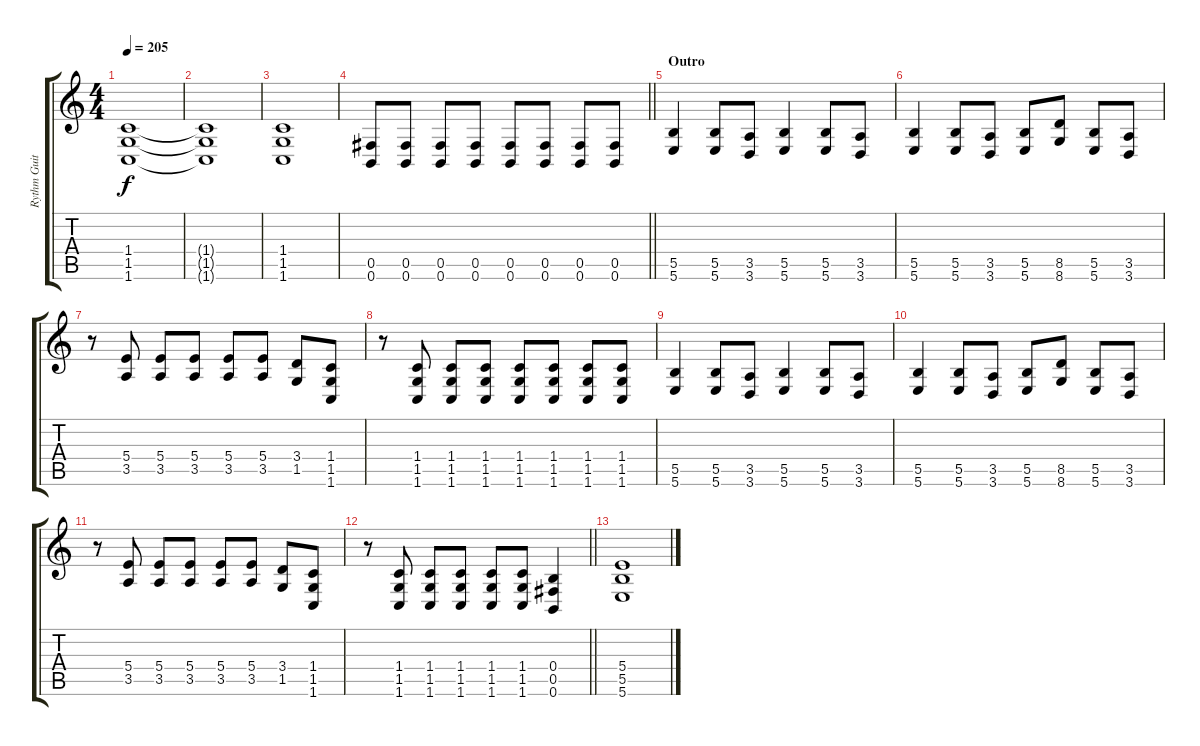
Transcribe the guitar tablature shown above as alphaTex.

\track ("Rythm Guitar" "Rythm Guit") {instrument distortionguitar}
\staff {score tabs}
\tuning (Db4 Ab3 E3 B2 Gb2 B1) {hide}
\ts (4 4)
\tempo 205
\clef g2
\ks c
(1.4 1.5 1.6).1{dy f} |
(1.4{t} 1.5{t} 1.6{t}).1 |
(1.4 1.5 1.6).1 |
\barLineRight lightlight
(0.5 0.6).8 (0.5 0.6).8 (0.5 0.6).8 (0.5 0.6).8 (0.5 0.6).8 (0.5 0.6).8 (0.5 0.6).8 (0.5 0.6).8 |
\section ("" "Outro")
(5.5 5.6).4 (5.5 5.6).8 (3.5 3.6).8 (5.5 5.6).4 (5.5 5.6).8 (3.5 3.6).8 |
(5.5 5.6).4 (5.5 5.6).8 (3.5 3.6).8 (5.5 5.6).8 (8.5 8.6).8 (5.5 5.6).8 (3.5 3.6).8 |
r.8 (5.4 3.5).8 (5.4 3.5).8 (5.4 3.5).8 (5.4 3.5).8 (5.4 3.5).8 (3.4 1.5).8 (1.4 1.5 1.6).8 |
r.8 (1.4 1.5 1.6).8 (1.4 1.5 1.6).8 (1.4 1.5 1.6).8 (1.4 1.5 1.6).8 (1.4 1.5 1.6).8 (1.4 1.5 1.6).8 (1.4 1.5 1.6).8 |
(5.5 5.6).4 (5.5 5.6).8 (3.5 3.6).8 (5.5 5.6).4 (5.5 5.6).8 (3.5 3.6).8 |
(5.5 5.6).4 (5.5 5.6).8 (3.5 3.6).8 (5.5 5.6).8 (8.5 8.6).8 (5.5 5.6).8 (3.5 3.6).8 |
r.8 (5.4 3.5).8 (5.4 3.5).8 (5.4 3.5).8 (5.4 3.5).8 (5.4 3.5).8 (3.4 1.5).8 (1.4 1.5 1.6).8 |
\barLineRight lightlight
r.8 (1.4 1.5 1.6).8 (1.4 1.5 1.6).8 (1.4 1.5 1.6).8 (1.4 1.5 1.6).8 (1.4 1.5 1.6).8 (0.4 0.5 0.6).4 |
(5.4 5.5 5.6).1
